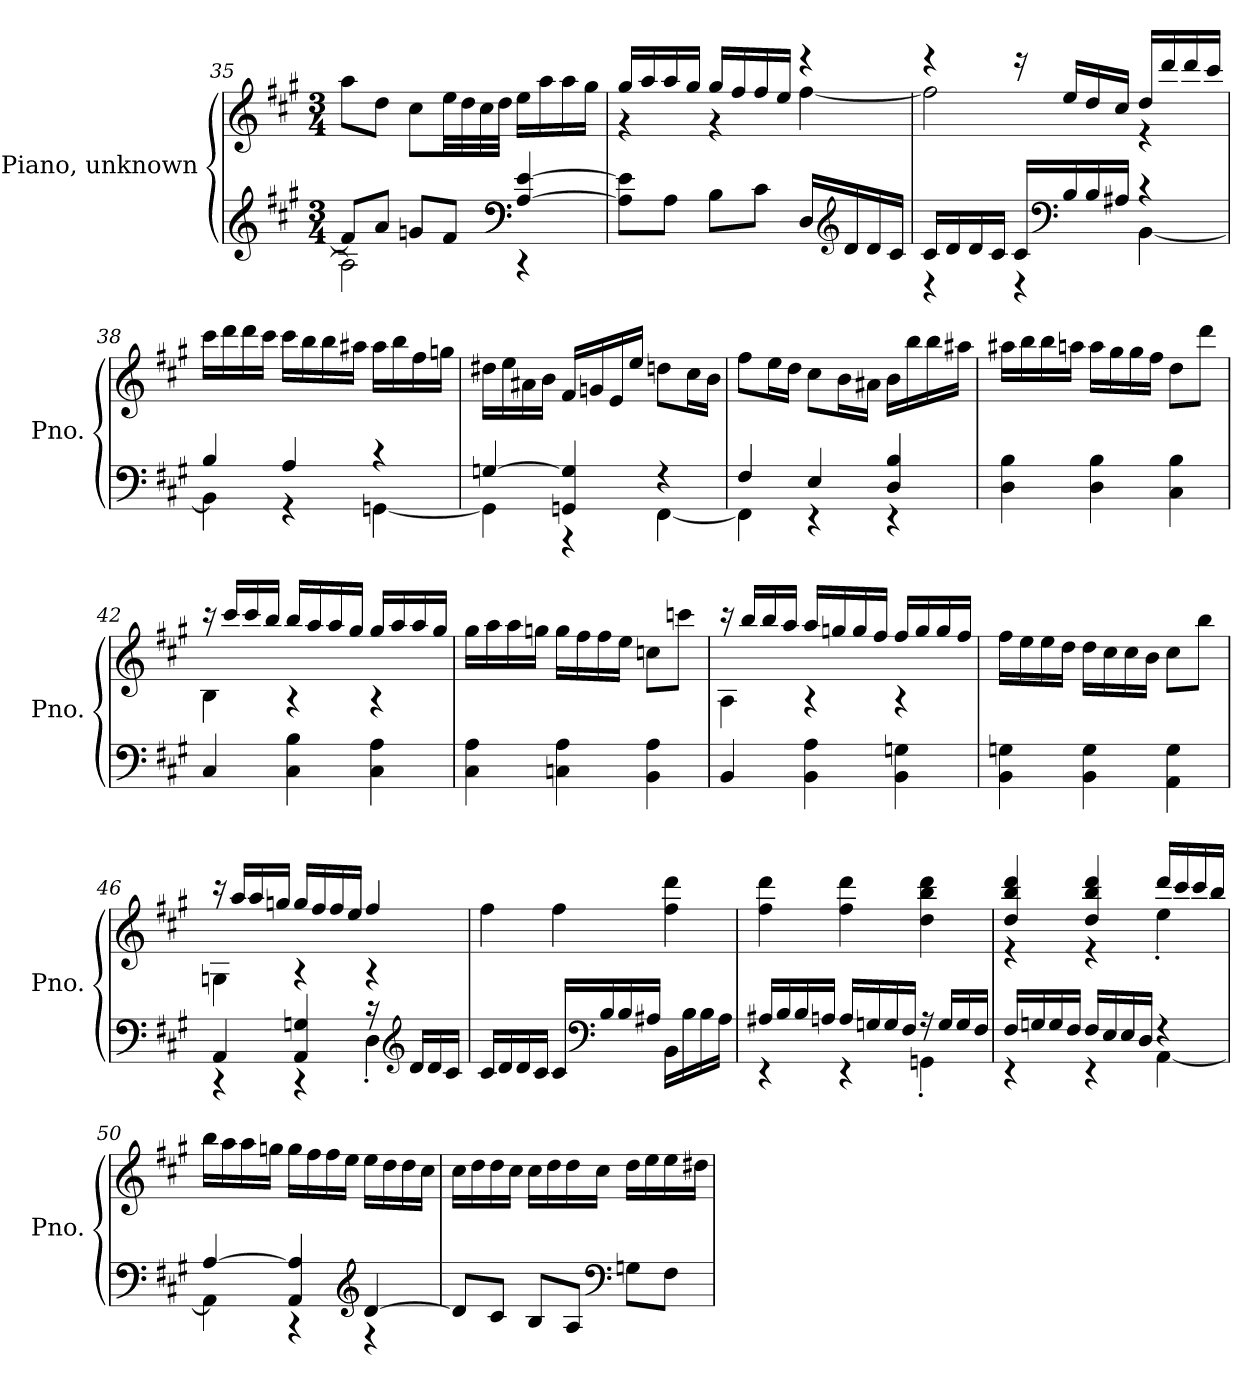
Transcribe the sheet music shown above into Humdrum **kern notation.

**kern	**kern
*part1	*part1
*staff2	*staff1
*I"Piano, unknown	*
*I'Pno.	*
*clefG2	*clefG2
*k[f#c#g#]	*k[f#c#g#]
*M3/4	*M3/4
=35	=35
*^	*
8f#/L]	2A\]	8aa\L
8a/J	.	8dd\J
8gn/L	.	8cc#\L
8f#/J	.	32ee\LL
.	.	32dd\
.	.	32cc#\
.	.	32dd\JJJ
*clefF4	*	*
[4A/ [4e/	4r	16ee\LL
.	.	16aa\
.	.	16aa\
.	.	16gg#\JJ
*v	*v	*
=36	=36
*	*^
8A\] 8e\]L	16gg#/LL	4r
.	16aa/	.
8A\J	16aa/	.
.	16gg#/JJ	.
8B\L	16gg#/LL	4r
.	16ff#/	.
8c#\J	16ff#/	.
.	16ee/JJ	.
16D/LL	4r	[4ff#\
*clefG2	*	*
16d/	.	.
16d/	.	.
16c#/JJ	.	.
!!LO:PB:g=z	!!
=37	=37	=37
*^	*	*
16c#/LL	4r	4r	2ff#\]
16d/	.	.	.
16d/	.	.	.
16c#/JJ	.	.	.
16c#/LL	4r	16r	.
*clefF4	*	*	*
16B/	.	16ee/LL	.
16B/	.	16dd/	.
16A#X/JJ	.	16cc#/JJ	.
4r	[4BB\	16dd/LL	4r
.	.	16ddd/	.
.	.	16ddd/	.
.	.	16ccc#/JJ	.
*	*	*v	*v
=38	=38	=38
4B/	4BB\]	16ccc#\LL
.	.	16ddd\
.	.	16ddd\
.	.	16ccc#\JJ
4A/	4r	16ccc#\LL
.	.	16bb\
.	.	16bb\
.	.	16aa#X\JJ
4r	[4GGn\	16aa#\LL
.	.	16bb\
.	.	16ff#\
.	.	16ggn\JJ
!!LO:LB:g=z
=39	=39	=39
[4Gn/	4GG\]	16dd#X\LL
.	.	16ee\
.	.	16a#X\
.	.	16b\JJ
4GGn/ 4G/]	4r	16f#/LL
.	.	16gn/
.	.	16e/
.	.	16ee/JJ
4r	[4FF#\	8ddn\L
.	.	16cc#\L
.	.	16b\JJ
=40	=40	=40
4F#/	4FF#\]	8ff#\L
.	.	16ee\L
.	.	16dd\JJ
4E/	4r	8cc#\L
.	.	16b\L
.	.	16a#X\JJ
4D/ 4B/	4r	16b\LL
.	.	16bb\
.	.	16bb\
.	.	16aa#X\JJ
*v	*v	*
=41	=41
4D\ 4B\	16aa#X\LL
.	16bb\
.	16bb\
.	16aan\JJ
4D\ 4B\	16aa\LL
.	16gg#\
.	16gg#\
.	16ff#\JJ
4C#\ 4B\	8dd\L
.	8ddd\J
!!LO:LB:g=z
=42	=42
*	*^
4C#/	16r	4B\
.	16ccc#/LL	.
.	16ccc#/	.
.	16bb/JJ	.
4C#\ 4B\	16bb/LL	4r
.	16aa/	.
.	16aa/	.
.	16gg#/JJ	.
4C#\ 4A\	16gg#/LL	4r
.	16aa/	.
.	16aa/	.
.	16gg#/JJ	.
*	*v	*v
=43	=43
4C#\ 4A\	16gg#\LL
.	16aa\
.	16aa\
.	16ggn\JJ
4Cn\ 4A\	16gg\LL
.	16ff#\
.	16ff#\
.	16ee\JJ
4BB\ 4A\	8ccn\L
.	8cccn\J
=44	=44
*	*^
4BB/	16r	4A\
.	16bb/LL	.
.	16bb/	.
.	16aa/JJ	.
4BB\ 4A\	16aa/LL	4r
.	16ggn/	.
.	16gg/	.
.	16ff#/JJ	.
4BB\ 4Gn\	16ff#/LL	4r
.	16gg/	.
.	16gg/	.
.	16ff#/JJ	.
*	*v	*v
!!LO:LB:g=z
=45	=45
4BB\ 4Gn\	16ff#\LL
.	16ee\
.	16ee\
.	16dd\JJ
4BB\ 4G\	16dd\LL
.	16cc#\
.	16cc#\
.	16b\JJ
4AA\ 4G\	8cc#\L
.	8bb\J
=46	=46
*^	*^
4AA/	4r	16r	4Gn\
.	.	16aa/LL	.
.	.	16aa/	.
.	.	16ggn/JJ	.
4AA/ 4Gn/	4r	16gg/LL	4r
.	.	16ff#/	.
.	.	16ff#/	.
.	.	16ee/JJ	.
16r	4D'\	4ff#/	4r
*clefG2	*	*	*
16d/LL	.	.	.
16d/	.	.	.
16c#/JJ	.	.	.
*v	*v	*	*
*	*v	*v
=47	=47
16c#/LL	4ff#\
16d/	.
16d/	.
16c#/JJ	.
16c#/LL	4ff#\
*clefF4	*
16B/	.
16B/	.
16A#X/JJ	.
16BB\LL	4ff#\ 4ddd\
16B\	.
16B\	.
16A#\JJ	.
!!LO:LB:g=z
=48	=48
*^	*
16A#X/LL	4r	4ff#\ 4ddd\
16B/	.	.
16B/	.	.
16An/JJ	.	.
16A/LL	4r	4ff#\ 4ddd\
16Gn/	.	.
16G/	.	.
16F#/JJ	.	.
16r	4GGn'\	4dd\ 4bb\ 4ddd\
16G/LL	.	.
16G/	.	.
16F#/JJ	.	.
=49	=49	=49
*	*	*^
16F#/LL	4r	4dd/ 4bb/ 4ddd/	4r
16Gn/	.	.	.
16G/	.	.	.
16F#/JJ	.	.	.
16F#/LL	4r	4dd/ 4bb/ 4ddd/	4r
16E/	.	.	.
16E/	.	.	.
16D/JJ	.	.	.
4r	[4AA\	16ddd/LL	4ee'\
.	.	16ccc#/	.
.	.	16ccc#/	.
.	.	16bb/JJ	.
*	*	*v	*v
=50	=50	=50
[4A/	4AA\]	16bb\LL
.	.	16aa\
.	.	16aa\
.	.	16ggn\JJ
4AA/ 4A/]	4r	16gg\LL
.	.	16ff#\
.	.	16ff#\
.	.	16ee\JJ
*clefG2	*	*
[4d/	4r	16ee\LL
.	.	16dd\
.	.	16dd\
.	.	16cc#\JJ
*v	*v	*
!!LO:LB:g=z
=51	=51
8d/L]	16cc#\LL
.	16dd\
8c#/J	16dd\
.	16cc#\JJ
8B/L	16cc#\LL
.	16dd\
8A/J	16dd\
.	16cc#\JJ
*clefF4	*
8Gn\L	16dd\LL
.	16ee\
8F#\J	16ee\
.	16dd#X\JJ
=	=
*-	*-
